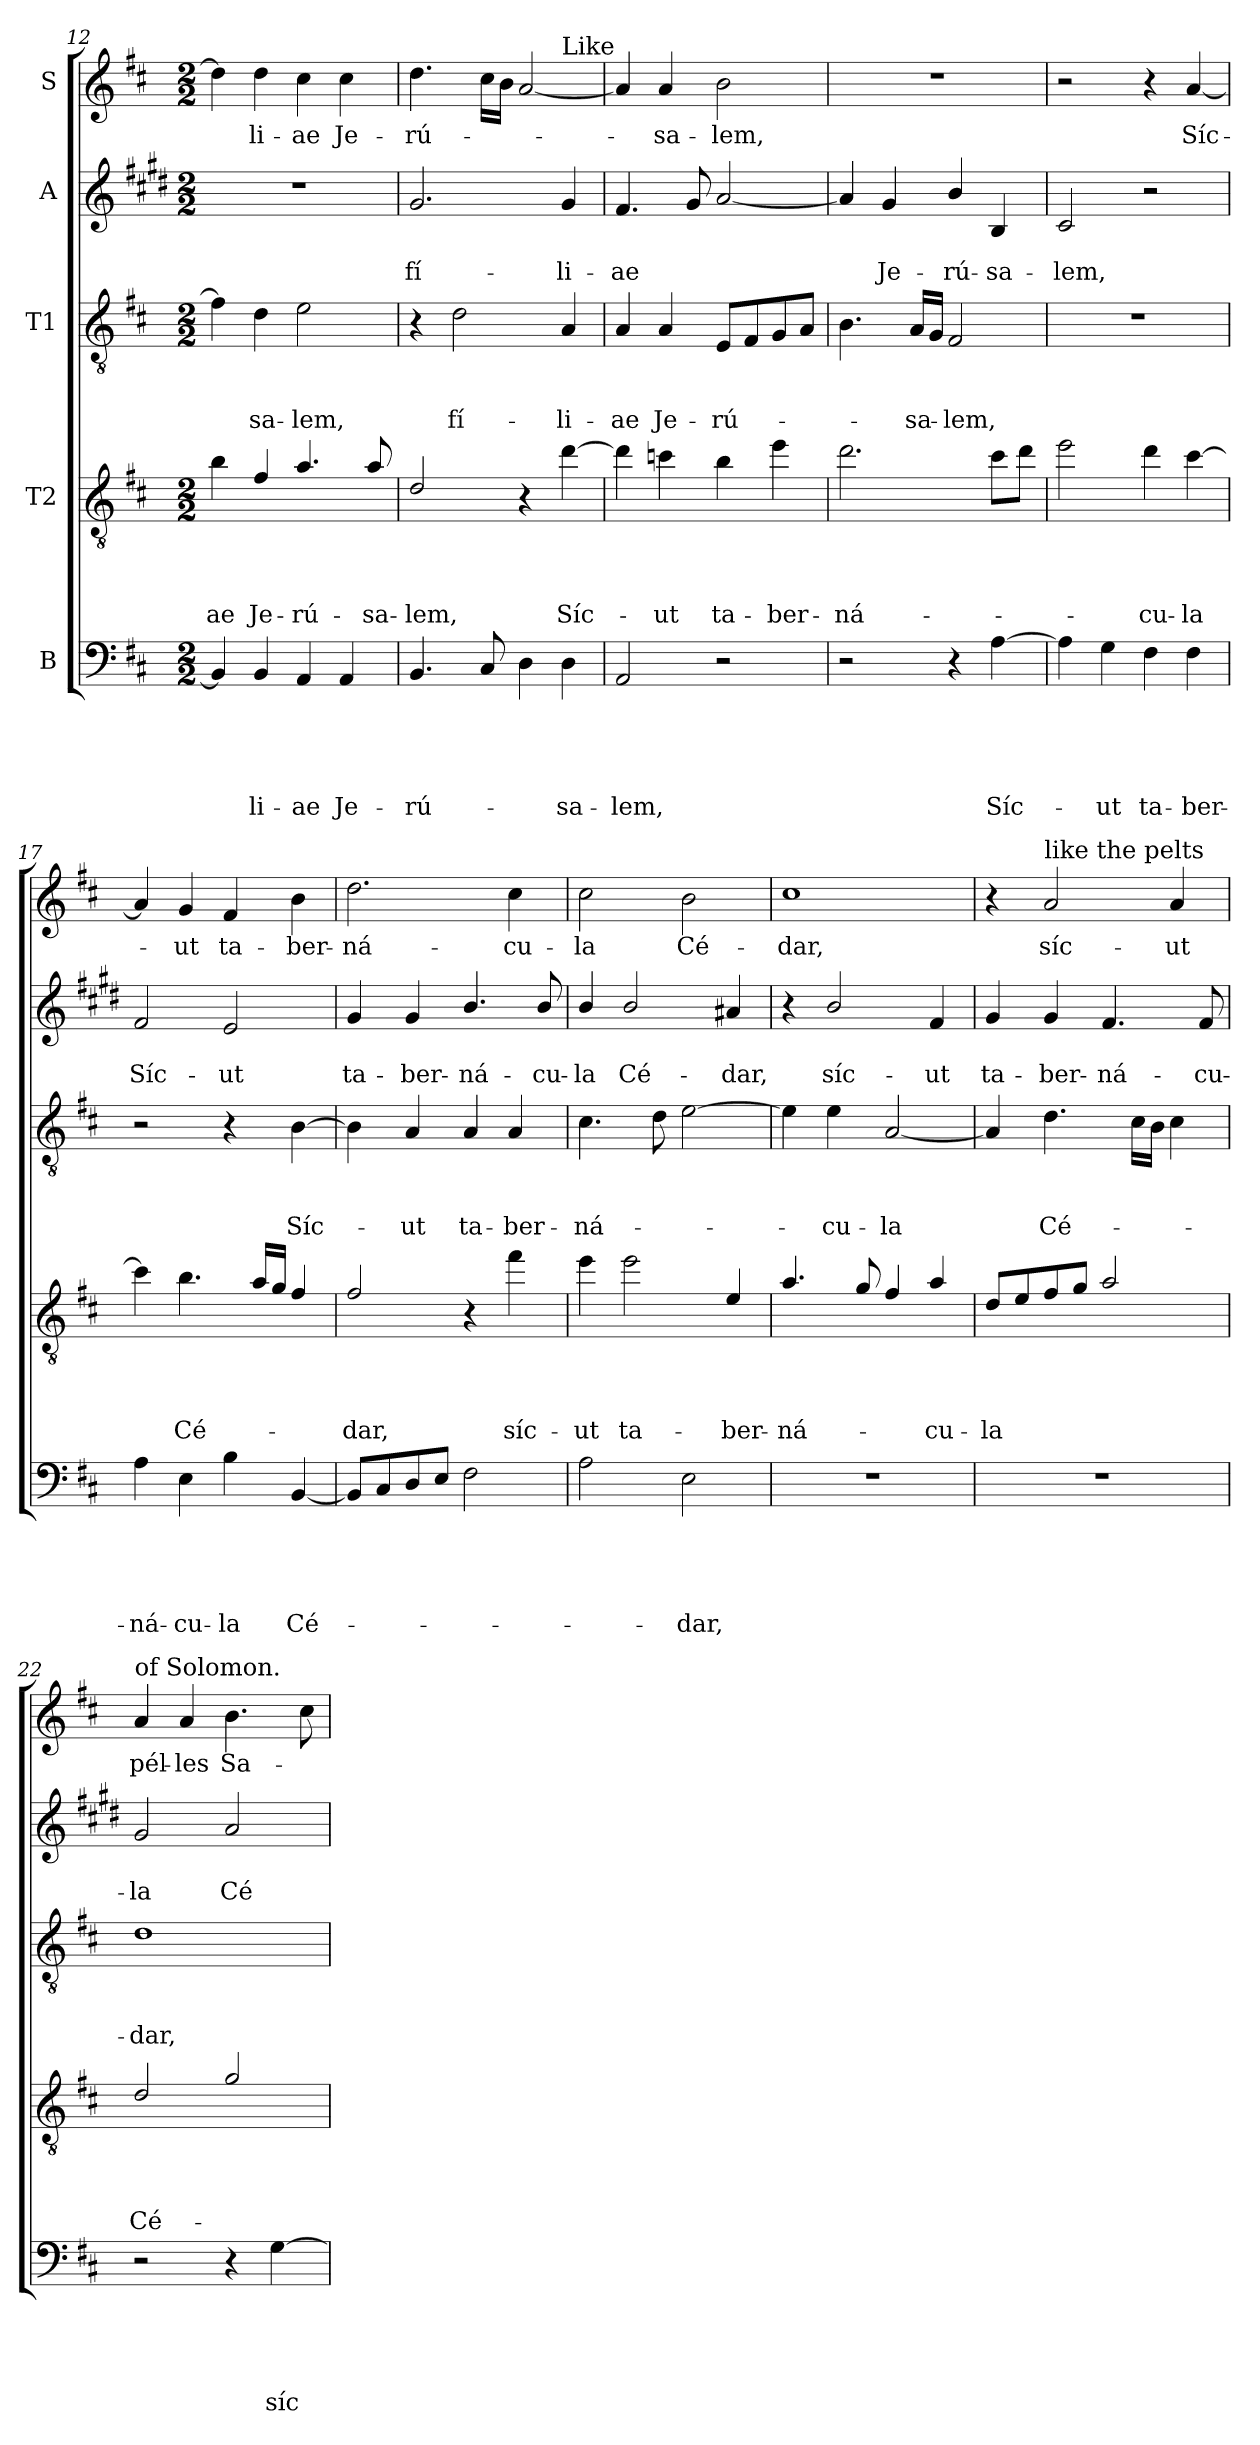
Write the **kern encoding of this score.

**kern	**text	**text	**text	**text	**text	**kern	**text	**text	**text	**text	**kern	**text	**text	**text	**kern	**text	**text	**kern	**text
*part5	*part5	*part5	*part5	*part5	*part5	*part4	*part4	*part4	*part4	*part4	*part3	*part3	*part3	*part3	*part2	*part2	*part2	*part1	*part1
*staff5	*staff5	*staff5	*staff5	*staff5	*staff5	*staff4	*staff4	*staff4	*staff4	*staff4	*staff3	*staff3	*staff3	*staff3	*staff2	*staff2	*staff2	*staff1	*staff1
*I"B	*	*	*	*	*	*I"T2	*	*	*	*	*I"T1	*	*	*	*I"A	*	*	*I"S	*
*clefF4	*	*	*	*	*	*clefGv2	*	*	*	*	*clefGv2	*	*	*	*clefG2	*	*	*clefG2	*
*	*	*	*	*	*	*ITrd8c14	*	*	*	*	*	*	*	*	*ITrd1c2	*	*	*	*
*k[f#c#]	*	*	*	*	*	*k[f#c#]	*	*	*	*	*k[f#c#]	*	*	*	*k[f#c#]	*	*	*k[f#c#]	*
*D:	*	*	*	*	*	*D:	*	*	*	*	*D:	*	*	*	*D:	*	*	*D:	*
*M2/2	*	*	*	*	*	*M2/2	*	*	*	*	*M2/2	*	*	*	*M2/2	*	*	*M2/2	*
=12	=12	=12	=12	=12	=12	=12	=12	=12	=12	=12	=12	=12	=12	=12	=12	=12	=12	=12	=12
!	!	!	!	!	!	!	!	!	!	!LO:LY:b	!	!	!	!	!	!	!	!	!
4BB/]	.	.	.	.	.	4B\	.	.	.	-ae	4f#\]	.	.	.	1r	.	.	4dd\]	.
!	!	!	!	!	!LO:LY:b	!	!	!	!	!LO:LY:b	!	!	!	!LO:LY:b	!	!	!	!	!LO:LY:b
4BB/	.	.	.	.	-li-	4F#/	.	.	.	Je-	4d\	.	.	-sa-	.	.	.	4dd\	-li-
!	!	!	!	!	!LO:LY:b	!	!	!	!	!LO:LY:b	!	!	!	!LO:LY:b	!	!	!	!	!LO:LY:b
4AA/	.	.	.	.	-ae	4.A/	.	.	.	-rú-	2e\	.	.	-lem,	.	.	.	4cc#\	-ae
!	!	!	!	!	!LO:LY:b	!	!	!	!	!	!	!	!	!	!	!	!	!	!LO:LY:b
4AA/	.	.	.	.	Je-	.	.	.	.	.	.	.	.	.	.	.	.	4cc#\	Je-
!	!	!	!	!	!	!	!	!	!	!LO:LY:b	!	!	!	!	!	!	!	!	!
.	.	.	.	.	.	8A/	.	.	.	-sa-	.	.	.	.	.	.	.	.	.
=13	=13	=13	=13	=13	=13	=13	=13	=13	=13	=13	=13	=13	=13	=13	=13	=13	=13	=13	=13
!	!	!	!	!	!LO:LY:b	!	!	!	!	!LO:LY:b	!	!	!	!	!	!	!LO:LY:b	!	!LO:LY:b
*	*	*	*	*	*	*	*	*	*	*	*	*	*	*	*	*	*	*^	*
4.BB/	.	.	.	.	-rú-	2D/	.	.	.	-lem,	4r	.	.	.	2.f#/	.	fí-	4.dd\	2.ryy	-rú-
!	!	!	!	!	!	!	!	!	!	!	!	!	!	!LO:LY:b	!	!	!	!	!	!
.	.	.	.	.	.	.	.	.	.	.	2d\	.	.	fí-	.	.	.	.	.	.
8C#/	.	.	.	.	.	.	.	.	.	.	.	.	.	.	.	.	.	16cc#\LL	.	.
.	.	.	.	.	.	.	.	.	.	.	.	.	.	.	.	.	.	16b\JJ	.	.
4D\	.	.	.	.	.	4r	.	.	.	.	.	.	.	.	.	.	.	[2a/	.	.
!	!	!	!	!	!	!	!	!	!	!	!	!	!	!	!	!	!	!	!LO:TX:a:t=Like	!
!	!	!	!	!	!LO:LY:b	!	!	!	!	!LO:LY:b	!	!	!	!LO:LY:b	!	!	!LO:LY:b	!	!	!
4D\	.	.	.	.	-sa-	[4d\	.	.	.	Síc-	4A/	.	.	-li-	4f#/	.	-li-	.	4ryy	.
=14	=14	=14	=14	=14	=14	=14	=14	=14	=14	=14	=14	=14	=14	=14	=14	=14	=14	=14	=14	=14
!	!	!	!	!	!	!	!	!	!	!	!	!	!	!	!	!	!	!LO:TX:a:t=the tents of Kedar,	!	!
!	!	!	!	!	!LO:LY:b	!	!	!	!	!	!	!	!	!LO:LY:b	!	!	!LO:LY:b	!	!	!
*	*	*	*	*	*	*	*	*	*	*	*	*	*	*	*	*	*	*v	*v	*
2AA/	.	.	.	.	-lem,	4d\]	.	.	.	.	4A/	.	.	-ae	4.e/	.	-ae	4a/]	.
!	!	!	!	!	!	!	!	!	!	!LO:LY:b	!	!	!	!LO:LY:b	!	!	!	!	!LO:LY:b
.	.	.	.	.	.	4cn\	.	.	.	-ut	4A/	.	.	Je-	.	.	.	4a/	-sa-
.	.	.	.	.	.	.	.	.	.	.	.	.	.	.	8f#/	.	.	.	.
!	!	!	!	!	!	!	!	!	!	!LO:LY:b	!	!	!	!LO:LY:b	!	!	!	!	!LO:LY:b
2r	.	.	.	.	.	4B\	.	.	.	ta-	8E/L	.	.	-rú-	[2g/	.	.	2b\	-lem,
.	.	.	.	.	.	.	.	.	.	.	8F#/	.	.	.	.	.	.	.	.
!	!	!	!	!	!	!	!	!	!	!LO:LY:b	!	!	!	!	!	!	!	!	!
.	.	.	.	.	.	4e\	.	.	.	-ber-	8G/	.	.	.	.	.	.	.	.
.	.	.	.	.	.	.	.	.	.	.	8A/J	.	.	.	.	.	.	.	.
=15	=15	=15	=15	=15	=15	=15	=15	=15	=15	=15	=15	=15	=15	=15	=15	=15	=15	=15	=15
!	!	!	!	!	!	!	!	!	!	!LO:LY:b	!	!	!	!	!	!	!	!	!
2r	.	.	.	.	.	2.d\	.	.	.	-ná-	4.B\	.	.	.	4g/]	.	.	1r	.
!	!	!	!	!	!	!	!	!	!	!	!	!	!	!	!	!	!LO:LY:b	!	!
.	.	.	.	.	.	.	.	.	.	.	.	.	.	.	4f#/	.	Je-	.	.
!	!	!	!	!	!	!	!	!	!	!	!	!	!	!LO:LY:b	!	!	!	!	!
.	.	.	.	.	.	.	.	.	.	.	16A/LL	.	.	-sa-	.	.	.	.	.
.	.	.	.	.	.	.	.	.	.	.	16G/JJ	.	.	.	.	.	.	.	.
!	!	!	!	!	!	!	!	!	!	!	!	!	!	!LO:LY:b	!	!	!LO:LY:b	!	!
4r	.	.	.	.	.	.	.	.	.	.	2F#/	.	.	-lem,	4a/	.	-rú-	.	.
!	!	!	!	!	!LO:LY:b	!	!	!	!	!	!	!	!	!	!	!	!LO:LY:b	!	!
[4A\	.	.	.	.	Síc-	8c#\L	.	.	.	.	.	.	.	.	4A/	.	-sa-	.	.
.	.	.	.	.	.	8d\J	.	.	.	.	.	.	.	.	.	.	.	.	.
!!LO:PB:g=z
=16	=16	=16	=16	=16	=16	=16	=16	=16	=16	=16	=16	=16	=16	=16	=16	=16	=16	=16	=16
!	!	!	!	!	!	!	!	!	!	!	!	!	!	!	!	!	!LO:LY:b	!	!
4A\]	.	.	.	.	.	2e\	.	.	.	.	1r	.	.	.	2B/	.	-lem,	2r	.
!	!	!	!	!	!LO:LY:b	!	!	!	!	!	!	!	!	!	!	!	!	!	!
4G\	.	.	.	.	-ut	.	.	.	.	.	.	.	.	.	.	.	.	.	.
!	!	!	!	!	!LO:LY:b	!	!	!	!	!LO:LY:b	!	!	!	!	!	!	!	!	!
4F#\	.	.	.	.	ta-	4d\	.	.	.	-cu-	.	.	.	.	2r	.	.	4r	.
!	!	!	!	!	!LO:LY:b	!	!	!	!	!LO:LY:b	!	!	!	!	!	!	!	!	!LO:LY:b
4F#\	.	.	.	.	-ber-	[4c#\	.	.	.	-la	.	.	.	.	.	.	.	[4a/	Síc-
=17	=17	=17	=17	=17	=17	=17	=17	=17	=17	=17	=17	=17	=17	=17	=17	=17	=17	=17	=17
!	!	!	!	!	!LO:LY:b	!	!	!	!	!	!	!	!	!	!	!	!LO:LY:b	!	!
4A\	.	.	.	.	-ná-	4c#\]	.	.	.	.	2r	.	.	.	2e/	.	Síc-	4a/]	.
!	!	!	!	!	!LO:LY:b	!	!	!	!	!LO:LY:b	!	!	!	!	!	!	!	!	!LO:LY:b
4E\	.	.	.	.	-cu-	4.B\	.	.	.	Cé-	.	.	.	.	.	.	.	4g/	-ut
!	!	!	!	!	!LO:LY:b	!	!	!	!	!	!	!	!	!	!	!	!LO:LY:b	!	!LO:LY:b
4B\	.	.	.	.	-la	.	.	.	.	.	4r	.	.	.	2d/	.	-ut	4f#/	ta-
.	.	.	.	.	.	16A/LL	.	.	.	.	.	.	.	.	.	.	.	.	.
.	.	.	.	.	.	16G/JJ	.	.	.	.	.	.	.	.	.	.	.	.	.
!	!	!	!	!	!LO:LY:b	!	!	!	!	!	!	!	!	!LO:LY:b	!	!	!	!	!LO:LY:b
[4BB/	.	.	.	.	Cé-	4F#/	.	.	.	.	[4B\	.	.	Síc-	.	.	.	4b\	-ber-
=18	=18	=18	=18	=18	=18	=18	=18	=18	=18	=18	=18	=18	=18	=18	=18	=18	=18	=18	=18
!	!	!	!	!	!	!	!	!	!	!LO:LY:b	!	!	!	!	!	!	!LO:LY:b	!	!LO:LY:b
8BB/L]	.	.	.	.	.	2F#/	.	.	.	-dar,	4B\]	.	.	.	4f#/	.	ta-	2.dd\	-ná-
8C#/	.	.	.	.	.	.	.	.	.	.	.	.	.	.	.	.	.	.	.
!	!	!	!	!	!	!	!	!	!	!	!	!	!	!LO:LY:b	!	!	!LO:LY:b	!	!
8D/	.	.	.	.	.	.	.	.	.	.	4A/	.	.	-ut	4f#/	.	-ber-	.	.
8E/J	.	.	.	.	.	.	.	.	.	.	.	.	.	.	.	.	.	.	.
!	!	!	!	!	!	!	!	!	!	!	!	!	!	!LO:LY:b	!	!	!LO:LY:b	!	!
2F#\	.	.	.	.	.	4r	.	.	.	.	4A/	.	.	ta-	4.a/	.	-ná-	.	.
!	!	!	!	!	!	!	!	!	!	!LO:LY:b	!	!	!	!LO:LY:b	!	!	!	!	!LO:LY:b
.	.	.	.	.	.	4f#\	.	.	.	síc-	4A/	.	.	-ber-	.	.	.	4cc#\	-cu-
!	!	!	!	!	!	!	!	!	!	!	!	!	!	!	!	!	!LO:LY:b	!	!
.	.	.	.	.	.	.	.	.	.	.	.	.	.	.	8a/	.	-cu-	.	.
=19	=19	=19	=19	=19	=19	=19	=19	=19	=19	=19	=19	=19	=19	=19	=19	=19	=19	=19	=19
!	!	!	!	!	!	!	!	!	!	!LO:LY:b	!	!	!	!LO:LY:b	!	!	!LO:LY:b	!	!LO:LY:b
2A\	.	.	.	.	.	4e\	.	.	.	-ut	4.c#\	.	.	-ná-	4a/	.	-la	2cc#\	-la
!	!	!	!	!	!	!	!	!	!	!LO:LY:b	!	!	!	!	!	!	!LO:LY:b	!	!
.	.	.	.	.	.	2e\	.	.	.	ta-	.	.	.	.	2a/	.	Cé-	.	.
.	.	.	.	.	.	.	.	.	.	.	8d\	.	.	.	.	.	.	.	.
!	!	!	!	!	!LO:LY:b	!	!	!	!	!	!	!	!	!	!	!	!	!	!LO:LY:b
2E\	.	.	.	.	-dar,	.	.	.	.	.	[2e\	.	.	.	.	.	.	2b\	Cé-
!	!	!	!	!	!	!	!	!	!	!LO:LY:b	!	!	!	!	!	!	!LO:LY:b	!	!
.	.	.	.	.	.	4E/	.	.	.	-ber-	.	.	.	.	4g#X/	.	-dar,	.	.
=20	=20	=20	=20	=20	=20	=20	=20	=20	=20	=20	=20	=20	=20	=20	=20	=20	=20	=20	=20
!	!	!	!	!	!	!	!	!	!	!LO:LY:b	!	!	!	!	!	!	!	!	!LO:LY:b
1r	.	.	.	.	.	4.A/	.	.	.	-ná-	4e\]	.	.	.	4r	.	.	1cc#	-dar,
!	!	!	!	!	!	!	!	!	!	!	!	!	!	!LO:LY:b	!	!	!LO:LY:b	!	!
.	.	.	.	.	.	.	.	.	.	.	4e\	.	.	-cu-	2a/	.	síc-	.	.
.	.	.	.	.	.	8G/	.	.	.	.	.	.	.	.	.	.	.	.	.
!	!	!	!	!	!	!	!	!	!	!	!	!	!	!LO:LY:b	!	!	!	!	!
.	.	.	.	.	.	4F#/	.	.	.	.	[2A/	.	.	-la	.	.	.	.	.
!	!	!	!	!	!	!	!	!	!	!LO:LY:b	!	!	!	!	!	!	!LO:LY:b	!	!
.	.	.	.	.	.	4A/	.	.	.	-cu-	.	.	.	.	4e/	.	-ut	.	.
!!LO:LB:g=z
=21	=21	=21	=21	=21	=21	=21	=21	=21	=21	=21	=21	=21	=21	=21	=21	=21	=21	=21	=21
!	!	!	!	!	!	!	!	!	!	!LO:LY:b	!	!	!	!	!	!	!LO:LY:b	!	!
1r	.	.	.	.	.	8D/L	.	.	.	-la	4A/]	.	.	.	4f#/	.	ta-	4r	.
.	.	.	.	.	.	8E/	.	.	.	.	.	.	.	.	.	.	.	.	.
!	!	!	!	!	!	!	!	!	!	!	!	!	!	!	!	!	!	!LO:TX:a:t=like the pelts	!
!	!	!	!	!	!	!	!	!	!	!	!	!	!	!LO:LY:b	!	!	!LO:LY:b	!	!LO:LY:b
.	.	.	.	.	.	8F#/	.	.	.	.	4.d\	.	.	Cé-	4f#/	.	-ber-	2a/	síc-
.	.	.	.	.	.	8G/J	.	.	.	.	.	.	.	.	.	.	.	.	.
!	!	!	!	!	!	!	!	!	!	!	!	!	!	!	!	!	!LO:LY:b	!	!
.	.	.	.	.	.	2A/	.	.	.	.	.	.	.	.	4.e/	.	-ná-	.	.
.	.	.	.	.	.	.	.	.	.	.	16c#\LL	.	.	.	.	.	.	.	.
.	.	.	.	.	.	.	.	.	.	.	16B\JJ	.	.	.	.	.	.	.	.
!	!	!	!	!	!	!	!	!	!	!	!	!	!	!	!	!	!	!	!LO:LY:b
.	.	.	.	.	.	.	.	.	.	.	4c#\	.	.	.	.	.	.	4a/	-ut
!	!	!	!	!	!	!	!	!	!	!	!	!	!	!	!	!	!LO:LY:b	!	!
.	.	.	.	.	.	.	.	.	.	.	.	.	.	.	8e/	.	-cu-	.	.
=22	=22	=22	=22	=22	=22	=22	=22	=22	=22	=22	=22	=22	=22	=22	=22	=22	=22	=22	=22
!	!	!	!	!	!	!	!	!	!	!	!	!	!	!	!	!	!	!LO:TX:a:t=of Solomon.	!
!	!	!	!	!	!	!	!	!	!	!LO:LY:b	!	!	!	!LO:LY:b	!	!	!LO:LY:b	!	!LO:LY:b
2r	.	.	.	.	.	2D/	.	.	.	Cé-	1d	.	.	-dar,	2f#/	.	-la	4a/	pél-
!	!	!	!	!	!	!	!	!	!	!	!	!	!	!	!	!	!	!	!LO:LY:b
.	.	.	.	.	.	.	.	.	.	.	.	.	.	.	.	.	.	4a/	-les
!	!	!	!	!	!	!	!	!	!	!	!	!	!	!	!	!	!LO:LY:b	!	!LO:LY:b
4r	.	.	.	.	.	2G/	.	.	.	.	.	.	.	.	2g/	.	Cé-	4.b\	Sa-
!	!	!	!	!	!LO:LY:b	!	!	!	!	!	!	!	!	!	!	!	!	!	!
[4G\	.	.	.	.	síc-	.	.	.	.	.	.	.	.	.	.	.	.	.	.
.	.	.	.	.	.	.	.	.	.	.	.	.	.	.	.	.	.	8cc#\	.
=	=	=	=	=	=	=	=	=	=	=	=	=	=	=	=	=	=	=	=
*-	*-	*-	*-	*-	*-	*-	*-	*-	*-	*-	*-	*-	*-	*-	*-	*-	*-	*-	*-
